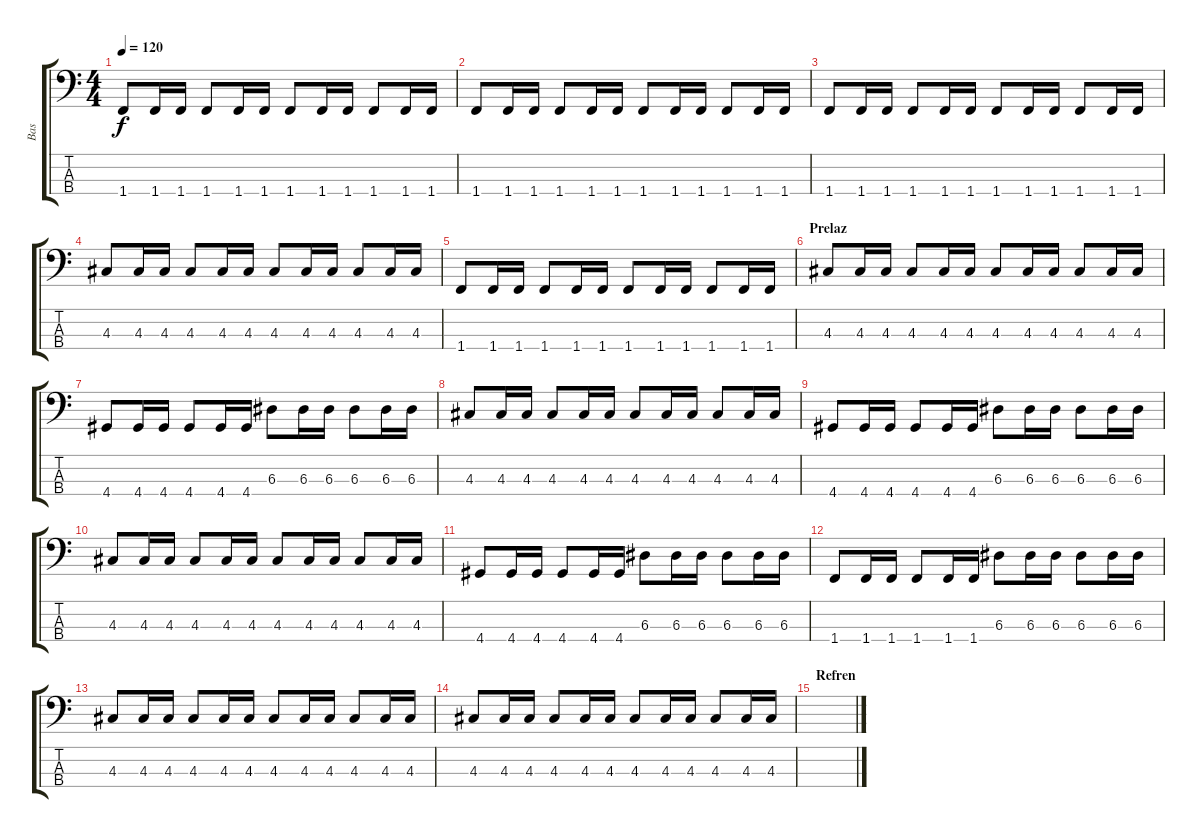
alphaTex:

\track ("Bas" "Bas") {instrument electricbasspick}
\staff {score tabs}
\tuning (G2 D2 A1 E1) {hide}
\ts (4 4)
\tempo 120
\clef f4
\ks c
1.4.8{dy f} 1.4.16 1.4.16 1.4.8 1.4.16 1.4.16 1.4.8 1.4.16 1.4.16 1.4.8 1.4.16 1.4.16 |
1.4.8 1.4.16 1.4.16 1.4.8 1.4.16 1.4.16 1.4.8 1.4.16 1.4.16 1.4.8 1.4.16 1.4.16 |
1.4.8 1.4.16 1.4.16 1.4.8 1.4.16 1.4.16 1.4.8 1.4.16 1.4.16 1.4.8 1.4.16 1.4.16 |
4.3.8 4.3.16 4.3.16 4.3.8 4.3.16 4.3.16 4.3.8 4.3.16 4.3.16 4.3.8 4.3.16 4.3.16 |
1.4.8 1.4.16 1.4.16 1.4.8 1.4.16 1.4.16 1.4.8 1.4.16 1.4.16 1.4.8 1.4.16 1.4.16 |
\section ("" "Prelaz")
4.3.8 4.3.16 4.3.16 4.3.8 4.3.16 4.3.16 4.3.8 4.3.16 4.3.16 4.3.8 4.3.16 4.3.16 |
4.4.8 4.4.16 4.4.16 4.4.8 4.4.16 4.4.16 6.3.8 6.3.16 6.3.16 6.3.8 6.3.16 6.3.16 |
4.3.8 4.3.16 4.3.16 4.3.8 4.3.16 4.3.16 4.3.8 4.3.16 4.3.16 4.3.8 4.3.16 4.3.16 |
4.4.8 4.4.16 4.4.16 4.4.8 4.4.16 4.4.16 6.3.8 6.3.16 6.3.16 6.3.8 6.3.16 6.3.16 |
4.3.8 4.3.16 4.3.16 4.3.8 4.3.16 4.3.16 4.3.8 4.3.16 4.3.16 4.3.8 4.3.16 4.3.16 |
4.4.8 4.4.16 4.4.16 4.4.8 4.4.16 4.4.16 6.3.8 6.3.16 6.3.16 6.3.8 6.3.16 6.3.16 |
1.4.8 1.4.16 1.4.16 1.4.8 1.4.16 1.4.16 6.3.8 6.3.16 6.3.16 6.3.8 6.3.16 6.3.16 |
4.3.8 4.3.16 4.3.16 4.3.8 4.3.16 4.3.16 4.3.8 4.3.16 4.3.16 4.3.8 4.3.16 4.3.16 |
4.3.8 4.3.16 4.3.16 4.3.8 4.3.16 4.3.16 4.3.8 4.3.16 4.3.16 4.3.8 4.3.16 4.3.16 |
\section ("" "Refren")
